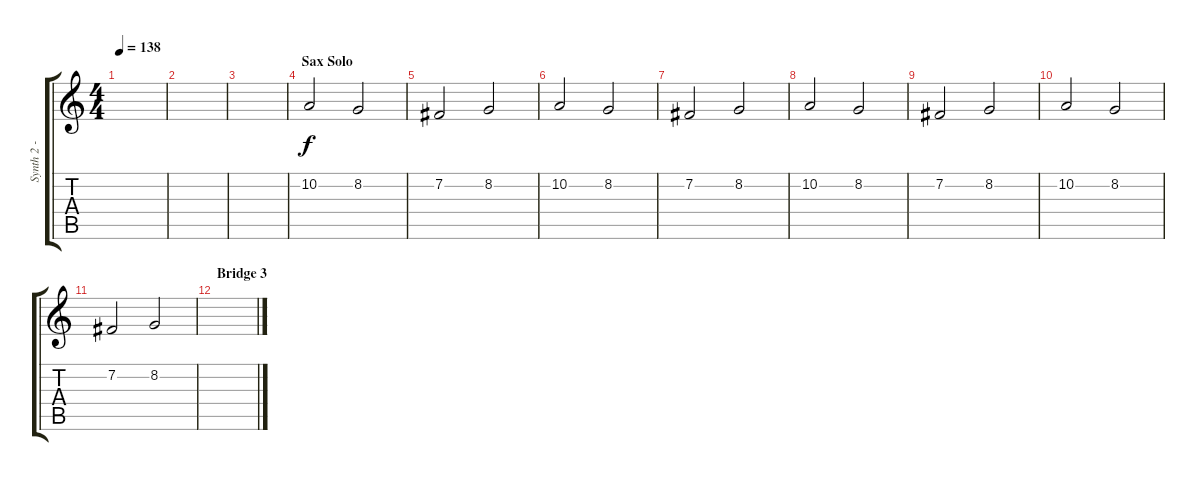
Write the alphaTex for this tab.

\track ("Synth 2 - strings chords" "Synth 2 - ") {instrument synthstrings1}
\staff {score tabs}
\tuning (E4 B3 G3 D3 A2 E2) {hide}
\ts (4 4)
\tempo 138
\clef g2
\ks c
|
|
|
\section ("" "Sax Solo")
10.2.2 8.2.2 |
7.2.2 8.2.2 |
10.2.2 8.2.2 |
7.2.2 8.2.2 |
10.2.2 8.2.2 |
7.2.2 8.2.2 |
10.2.2 8.2.2 |
7.2.2 8.2.2 |
\section ("" "Bridge 3")
